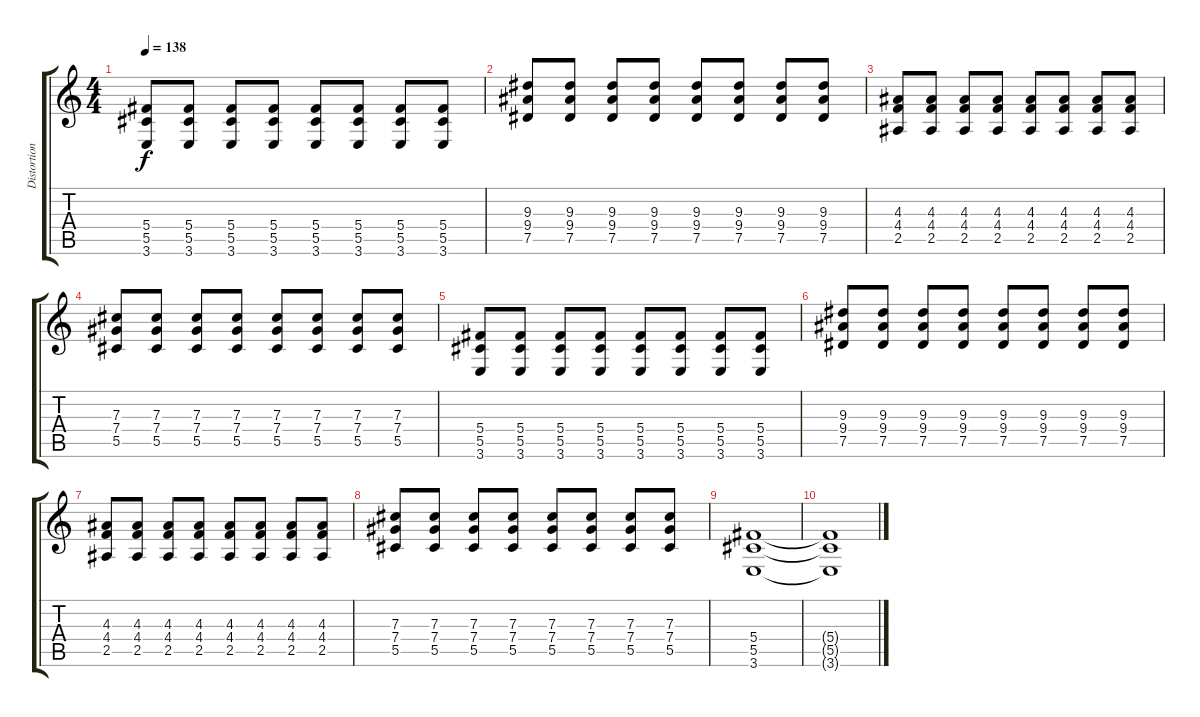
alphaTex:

\track ("Distortion" "Distortion") {instrument distortionguitar}
\staff {score tabs}
\tuning (Eb4 Bb3 Gb3 Db3 Ab2 Db2) {hide}
\ts (4 4)
\tempo 138
\clef g2
\ks c
(5.4 5.5 3.6).8{dy f} (5.4 5.5 3.6).8 (5.4 5.5 3.6).8 (5.4 5.5 3.6).8 (5.4 5.5 3.6).8 (5.4 5.5 3.6).8 (5.4 5.5 3.6).8 (5.4 5.5 3.6).8 |
(9.3 9.4 7.5).8 (9.3 9.4 7.5).8 (9.3 9.4 7.5).8 (9.3 9.4 7.5).8 (9.3 9.4 7.5).8 (9.3 9.4 7.5).8 (9.3 9.4 7.5).8 (9.3 9.4 7.5).8 |
(4.3 4.4 2.5).8 (4.3 4.4 2.5).8 (4.3 4.4 2.5).8 (4.3 4.4 2.5).8 (4.3 4.4 2.5).8 (4.3 4.4 2.5).8 (4.3 4.4 2.5).8 (4.3 4.4 2.5).8 |
(7.3 7.4 5.5).8 (7.3 7.4 5.5).8 (7.3 7.4 5.5).8 (7.3 7.4 5.5).8 (7.3 7.4 5.5).8 (7.3 7.4 5.5).8 (7.3 7.4 5.5).8 (7.3 7.4 5.5).8 |
(5.4 5.5 3.6).8 (5.4 5.5 3.6).8 (5.4 5.5 3.6).8 (5.4 5.5 3.6).8 (5.4 5.5 3.6).8 (5.4 5.5 3.6).8 (5.4 5.5 3.6).8 (5.4 5.5 3.6).8 |
(9.3 9.4 7.5).8 (9.3 9.4 7.5).8 (9.3 9.4 7.5).8 (9.3 9.4 7.5).8 (9.3 9.4 7.5).8 (9.3 9.4 7.5).8 (9.3 9.4 7.5).8 (9.3 9.4 7.5).8 |
(4.3 4.4 2.5).8 (4.3 4.4 2.5).8 (4.3 4.4 2.5).8 (4.3 4.4 2.5).8 (4.3 4.4 2.5).8 (4.3 4.4 2.5).8 (4.3 4.4 2.5).8 (4.3 4.4 2.5).8 |
(7.3 7.4 5.5).8 (7.3 7.4 5.5).8 (7.3 7.4 5.5).8 (7.3 7.4 5.5).8 (7.3 7.4 5.5).8 (7.3 7.4 5.5).8 (7.3 7.4 5.5).8 (7.3 7.4 5.5).8 |
(5.4 5.5 3.6).1 |
(5.4{t} 5.5{t} 3.6{t}).1
